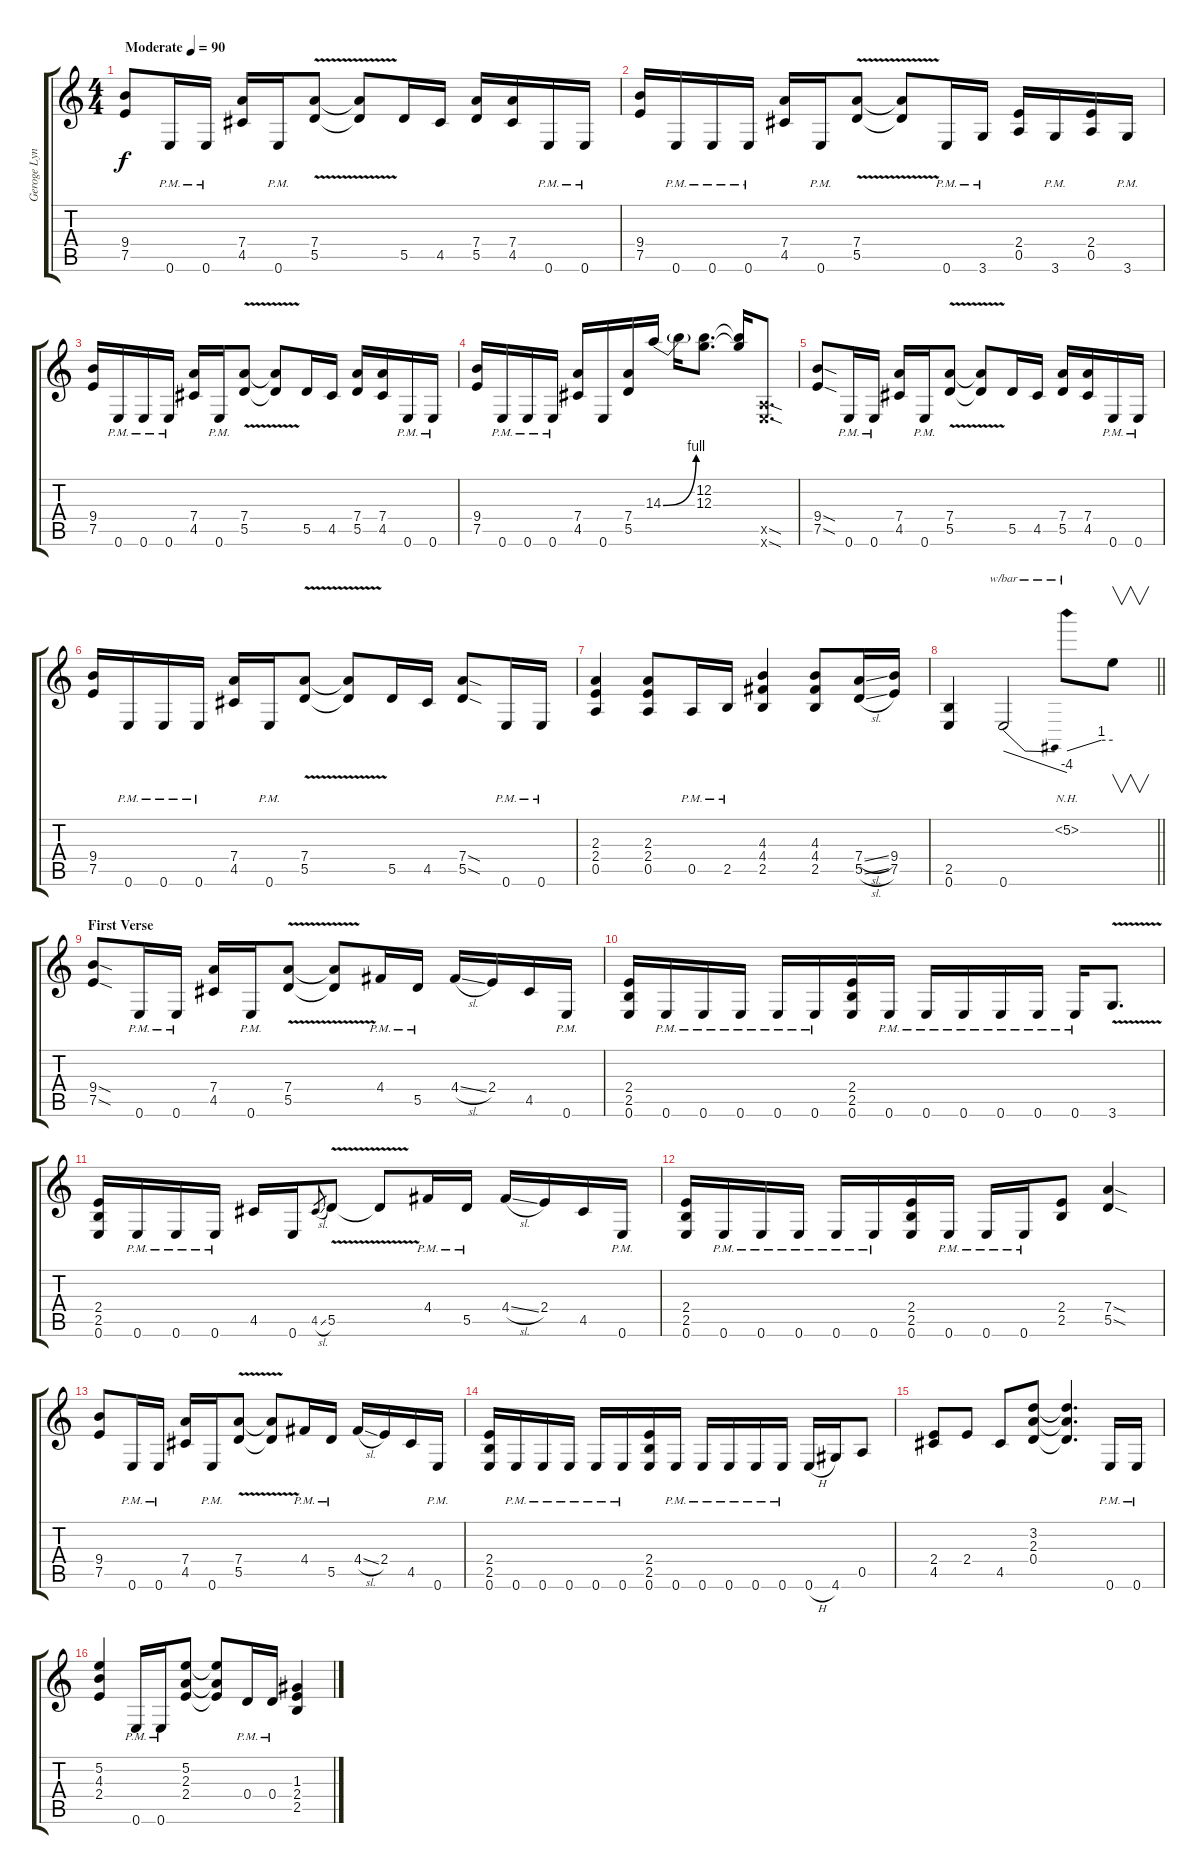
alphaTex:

\track ("Geroge Lynch Rhythym" "Geroge Lyn") {instrument distortionguitar}
\staff {score tabs}
\tuning (E4 B3 G3 D3 A2 E2) {hide}
\ts (4 4)
\tempo (90 "Moderate")
\clef g2
\ks c
(9.4 7.5).8{dy f instrument distortionguitar} 0.6{pm}.16 0.6{pm}.16 (7.4 4.5).16 0.6{pm}.16 (7.4{v} 5.5{v}).8 (7.4{t} 5.5{t}).8 5.5.16 4.5.16 (7.4 5.5).16 (7.4 4.5).16 0.6{pm}.16 0.6{pm}.16 |
(9.4 7.5).16 0.6{pm}.16 0.6{pm}.16 0.6{pm}.16 (7.4 4.5).16 0.6{pm}.16 (7.4{v} 5.5{v}).8 (7.4{t} 5.5{t}).8 0.6{pm}.16 3.6{pm}.16 (2.4 0.5).16 3.6{pm}.16 (2.4 0.5).16 3.6{pm}.16 |
(9.4 7.5).16 0.6{pm}.16 0.6{pm}.16 0.6{pm}.16 (7.4 4.5).16 0.6{pm}.16 (7.4{v} 5.5{v}).8 (7.4{t} 5.5{t}).8 5.5.16 4.5.16 (7.4 5.5).16 (7.4 4.5).16 0.6{pm}.16 0.6{pm}.16 |
(9.4 7.5).16 0.6{pm}.16 0.6{pm}.16 0.6{pm}.16 (7.4 4.5).16 0.6.16 (7.4 5.5).16 14.3{be (bend 0 0 60 4)}.16 14.3{t}.16 (12.2 12.3).8{d} (12.2{t} 12.3{t}).16 (0.5{sod x} 0.6{sod x}).8{d} |
(9.4{sod} 7.5{sod}).8 0.6{pm}.16 0.6{pm}.16 (7.4 4.5).16 0.6{pm}.16 (7.4{v} 5.5{v}).8 (7.4{t} 5.5{t}).8 5.5.16 4.5.16 (7.4 5.5).16 (7.4 4.5).16 0.6{pm}.16 0.6{pm}.16 |
(9.4 7.5).16 0.6{pm}.16 0.6{pm}.16 0.6{pm}.16 (7.4 4.5).16 0.6{pm}.16 (7.4{v} 5.5{v}).8 (7.4{t} 5.5{t}).8 5.5.16 4.5.16 (7.4{sod} 5.5{sod}).8 0.6{pm}.16 0.6{pm}.16 |
(2.3 2.4 0.5).4 (2.3 2.4 0.5).8 0.5{pm}.16 2.5{pm}.16 (4.3 4.4 2.5).4 (4.3 4.4 2.5).8 (7.4{sl} 5.5{sl}).16 (9.4 7.5).16 |
\barLineRight lightlight
(2.5 0.6).4 0.6.2{tbe (dive default 0 0 60 -16)} 5.2{nh}.8{tbe (custom default 0 0 45 4 60 4)} 5.2{t}.8{v} |
\section ("" "First Verse")
(9.4{sod} 7.5{sod}).8 0.6{pm}.16 0.6{pm}.16 (7.4 4.5).16 0.6{pm}.16 (7.4{v} 5.5{v}).8 (7.4{t} 5.5{t}).8 4.4{pm}.16 5.5{pm}.16 4.4{sl}.16 2.4.16 4.5.16 0.6{pm}.16 |
(2.4 2.5 0.6).16 0.6{pm}.16 0.6{pm}.16 0.6{pm}.16 0.6{pm}.16 0.6{pm}.16 (2.4 2.5 0.6).16 0.6{pm}.16 0.6{pm}.16 0.6{pm}.16 0.6{pm}.16 0.6{pm}.16 0.6{pm}.16 3.6{v}.8{d} |
(2.4 2.5 0.6).16 0.6{pm}.16 0.6{pm}.16 0.6{pm}.16 4.5.16 0.6.16 4.5{sl}.8{gr} 5.5{v}.8 5.5{t}.8 4.4{pm}.16 5.5{pm}.16 4.4{sl}.16 2.4.16 4.5.16 0.6{pm}.16 |
(2.4 2.5 0.6).16 0.6{pm}.16 0.6{pm}.16 0.6{pm}.16 0.6{pm}.16 0.6{pm}.16 (2.4 2.5 0.6).16 0.6{pm}.16 0.6{pm}.16 0.6{pm}.16 (2.4 2.5).8 (7.4{sod} 5.5{sod}).4 |
(9.4 7.5).8 0.6{pm}.16 0.6{pm}.16 (7.4 4.5).16 0.6{pm}.16 (7.4{v} 5.5{v}).8 (7.4{t} 5.5{t}).8 4.4{pm}.16 5.5{pm}.16 4.4{sl}.16 2.4.16 4.5.16 0.6{pm}.16 |
(2.4 2.5 0.6).16 0.6{pm}.16 0.6{pm}.16 0.6{pm}.16 0.6{pm}.16 0.6{pm}.16 (2.4 2.5 0.6).16 0.6{pm}.16 0.6{pm}.16 0.6{pm}.16 0.6{pm}.16 0.6{pm}.16 0.6{h}.16 4.6.16 0.5.8 |
(2.4 4.5).8 2.4.8 4.5.8 (3.2 2.3 0.4).8 (3.2{t} 2.3{t} 0.4{t}).4{d} 0.6{pm}.16 0.6{pm}.16 |
(5.2 4.3 2.4).4 0.6{pm}.16 0.6{pm}.16 (5.2 2.3 2.4).8 (5.2{t} 2.3{t} 2.4{t}).8 0.4{pm}.16 0.4{pm}.16 (1.3 2.4 2.5).4
